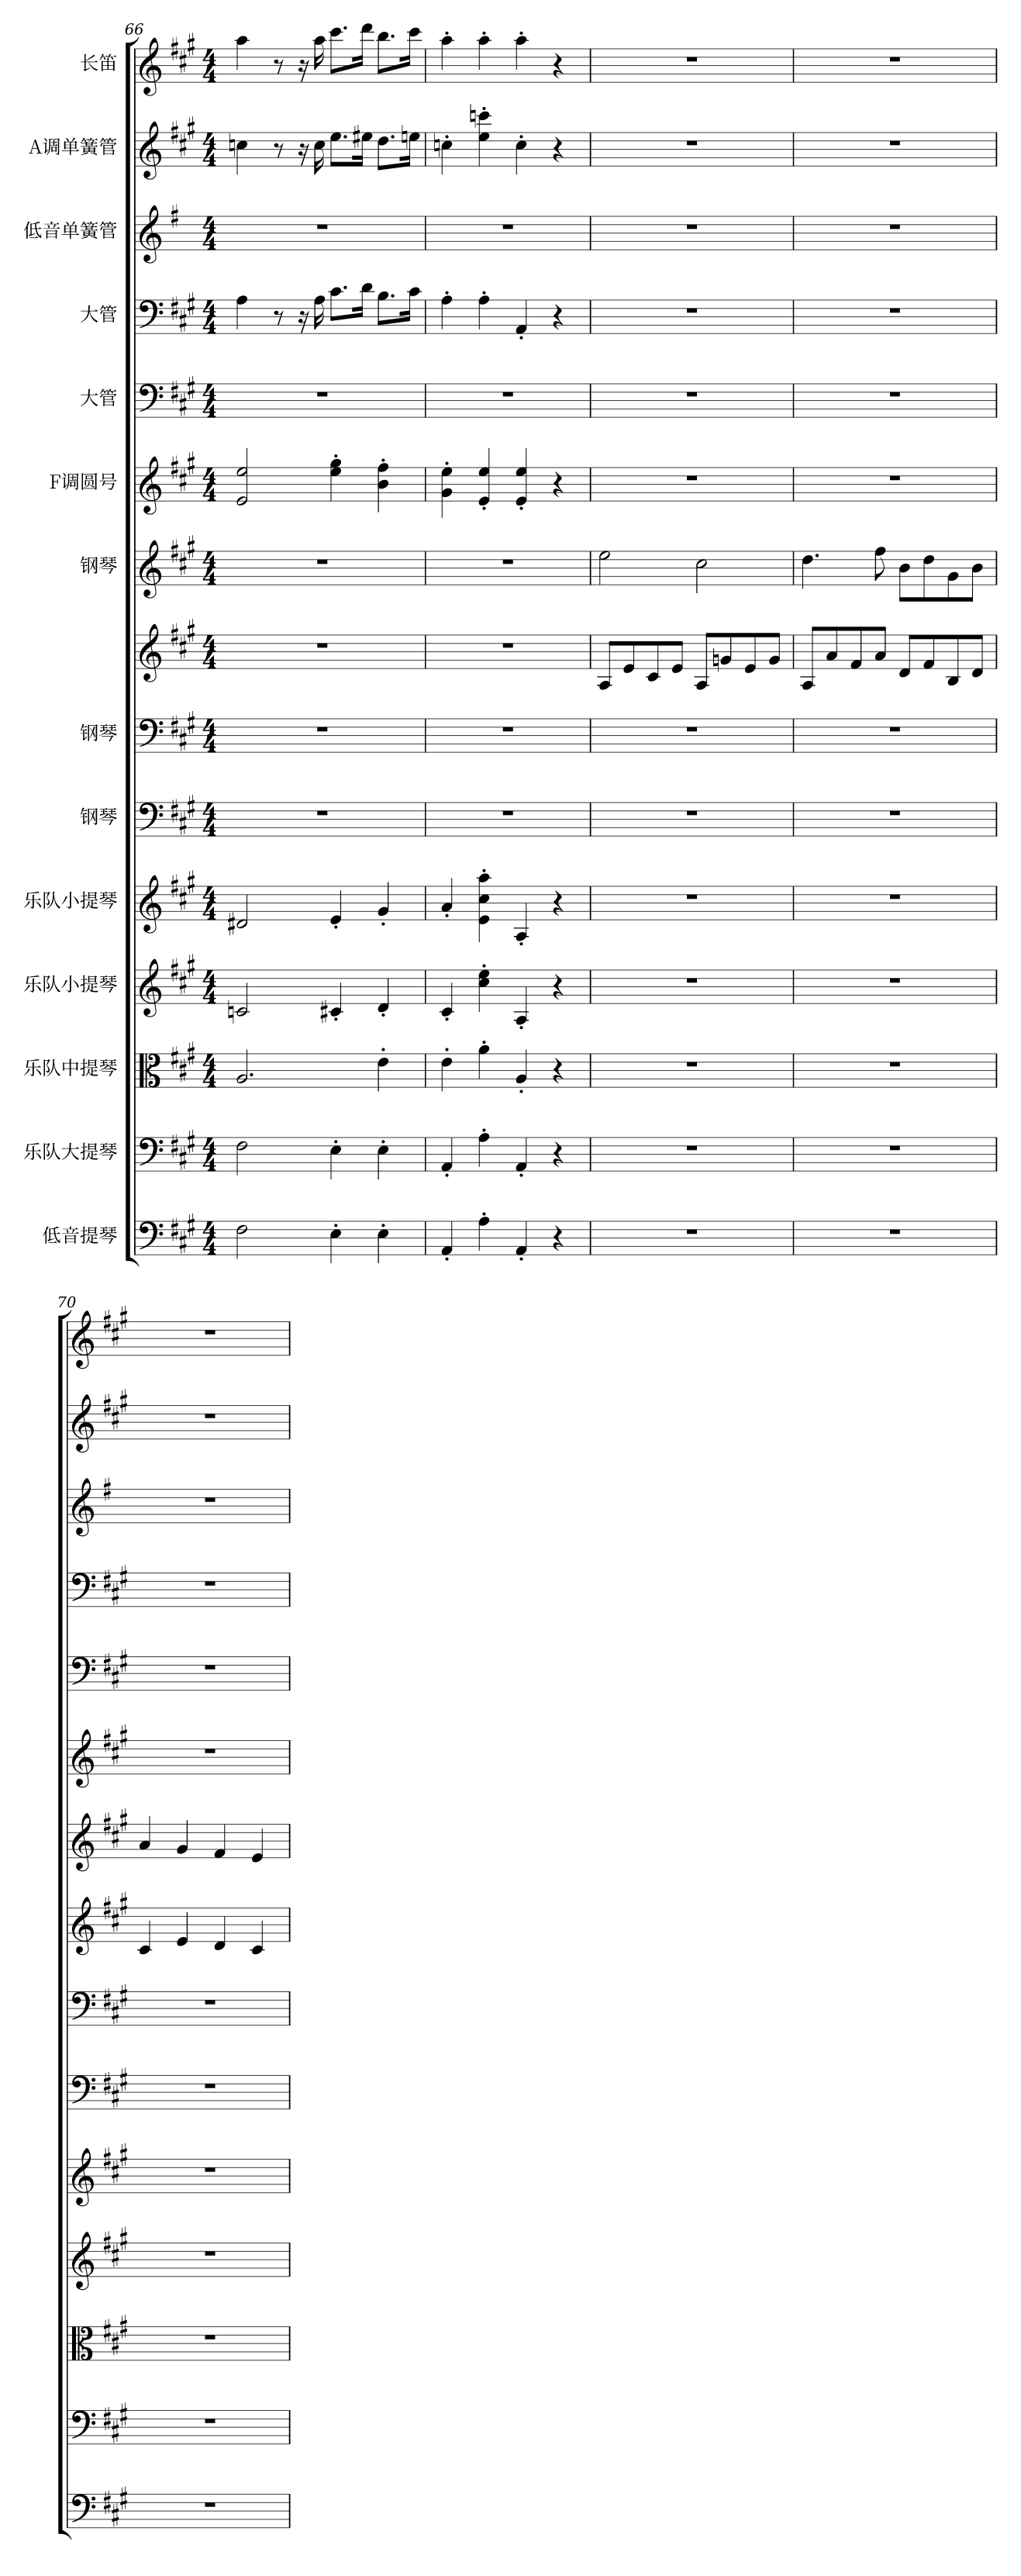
**kern	**kern	**kern	**kern	**kern	**kern	**kern	**kern	**kern	**kern	**kern	**kern	**kern	**kern	**kern
*part14	*part13	*part12	*part11	*part10	*part9	*part8	*part8	*part7	*part6	*part5	*part4	*part3	*part2	*part1
*staff15	*staff14	*staff13	*staff12	*staff11	*staff10	*staff9	*staff8	*staff7	*staff6	*staff5	*staff4	*staff3	*staff2	*staff1
*I"低音提琴	*I"乐队大提琴	*I"乐队中提琴	*I"乐队小提琴	*I"乐队小提琴	*I"钢琴	*I"钢琴	*	*I"钢琴	*I"F调圆号	*I"大管	*I"大管	*I"低音单簧管	*I"A调单簧管	*I"长笛
!!LO:PB:g=z
*clefF4	*clefF4	*clefC3	*clefG2	*clefG2	*clefF4	*clefF4	*clefG2	*clefG2	*clefG2	*clefF4	*clefF4	*clefG2	*clefG2	*clefG2
*ITrd7c12	*	*	*	*	*	*	*	*	*ITrd4c7	*	*	*ITrd8c14	*ITrd2c3	*
*k[f#c#g#]	*k[f#c#g#]	*k[f#c#g#]	*k[f#c#g#]	*k[f#c#g#]	*k[f#c#g#]	*k[f#c#g#]	*k[f#c#g#]	*k[f#c#g#]	*k[f#c#]	*k[f#c#g#]	*k[f#c#g#]	*k[f#]	*k[f#c#g#d#a#e#]	*k[f#c#g#]
*M4/4	*M4/4	*M4/4	*M4/4	*M4/4	*M4/4	*M4/4	*M4/4	*M4/4	*M4/4	*M4/4	*M4/4	*M4/4	*M4/4	*M4/4
=66	=66	=66	=66	=66	=66	=66	=66	=66	=66	=66	=66	=66	=66	=66
2FF#\	2F#\	2.A/	2cn/	2d#X/	1r	1r	1r	1r	2A/ 2a/	1r	4A\	1r	4an\	4aa\
.	.	.	.	.	.	.	.	.	.	.	8r	.	8r	8r
.	.	.	.	.	.	.	.	.	.	.	16r	.	16r	16r
.	.	.	.	.	.	.	.	.	.	.	16A\	.	16a\	16aa\
4EE'\	4E'\	.	4c#X'/	4e'/	.	.	.	.	4a\' 4cc#\'	.	8.c#\L	.	8.cc#\L	8.ccc#\L
.	.	.	.	.	.	.	.	.	.	.	16d\Jk	.	16cc##X\Jk	16ddd\Jk
4EE'\	4E'\	4e'\	4d'/	4g#'/	.	.	.	.	4e\' 4b\'	.	8.B\L	.	8.b\L	8.bb\L
.	.	.	.	.	.	.	.	.	.	.	16c#\Jk	.	16cc#X\Jk	16ccc#\Jk
=67	=67	=67	=67	=67	=67	=67	=67	=67	=67	=67	=67	=67	=67	=67
*	*	*	*	*	*	*	*	*	*	*	*	*	*	*MM116
4AAA'/	4AA'/	4e'\	4c#'/	4a'/	1r	1r	1r	1r	4c#\' 4a\'	1r	4A'\	1r	4an'\	4aa'\
4AA'\	4A'\	4a'\	4cc#\' 4ee\'	4e\' 4cc#\' 4aa\'	.	.	.	.	4A/' 4a/'	.	4A'\	.	4cc#\' 4aan\'	4aa'\
4AAA'/	4AA'/	4A'/	4A'/	4A'/	.	.	.	.	4A/' 4a/'	.	4AA'/	.	4a'\	4aa'\
4r	4r	4r	4r	4r	.	.	.	.	4r	.	4r	.	4r	4r
=68	=68	=68	=68	=68	=68	=68	=68	=68	=68	=68	=68	=68	=68	=68
*	*	*	*	*	*	*	*	*	*	*	*	*	*	*MM124
1r	1r	1r	1r	1r	1r	1r	8A/L	2ee\	1r	1r	1r	1r	1r	1r
.	.	.	.	.	.	.	8e/	.	.	.	.	.	.	.
.	.	.	.	.	.	.	8c#/	.	.	.	.	.	.	.
.	.	.	.	.	.	.	8e/J	.	.	.	.	.	.	.
.	.	.	.	.	.	.	8A/L	2cc#\	.	.	.	.	.	.
.	.	.	.	.	.	.	8gn/	.	.	.	.	.	.	.
.	.	.	.	.	.	.	8e/	.	.	.	.	.	.	.
.	.	.	.	.	.	.	8g/J	.	.	.	.	.	.	.
=69	=69	=69	=69	=69	=69	=69	=69	=69	=69	=69	=69	=69	=69	=69
1r	1r	1r	1r	1r	1r	1r	8A/L	4.dd\	1r	1r	1r	1r	1r	1r
.	.	.	.	.	.	.	8a/	.	.	.	.	.	.	.
.	.	.	.	.	.	.	8f#/	.	.	.	.	.	.	.
.	.	.	.	.	.	.	8a/J	8ff#\	.	.	.	.	.	.
.	.	.	.	.	.	.	8d/L	8b\L	.	.	.	.	.	.
.	.	.	.	.	.	.	8f#/	8dd\	.	.	.	.	.	.
.	.	.	.	.	.	.	8B/	8g#\	.	.	.	.	.	.
.	.	.	.	.	.	.	8d/J	8b\J	.	.	.	.	.	.
=70	=70	=70	=70	=70	=70	=70	=70	=70	=70	=70	=70	=70	=70	=70
*	*	*	*	*	*	*	*	*	*	*	*	*	*	*MM120
1r	1r	1r	1r	1r	1r	1r	4c#/	4a/	1r	1r	1r	1r	1r	1r
.	.	.	.	.	.	.	4e/	4g#/	.	.	.	.	.	.
.	.	.	.	.	.	.	4d/	4f#/	.	.	.	.	.	.
.	.	.	.	.	.	.	4c#/	4e/	.	.	.	.	.	.
=	=	=	=	=	=	=	=	=	=	=	=	=	=	=
*-	*-	*-	*-	*-	*-	*-	*-	*-	*-	*-	*-	*-	*-	*-
